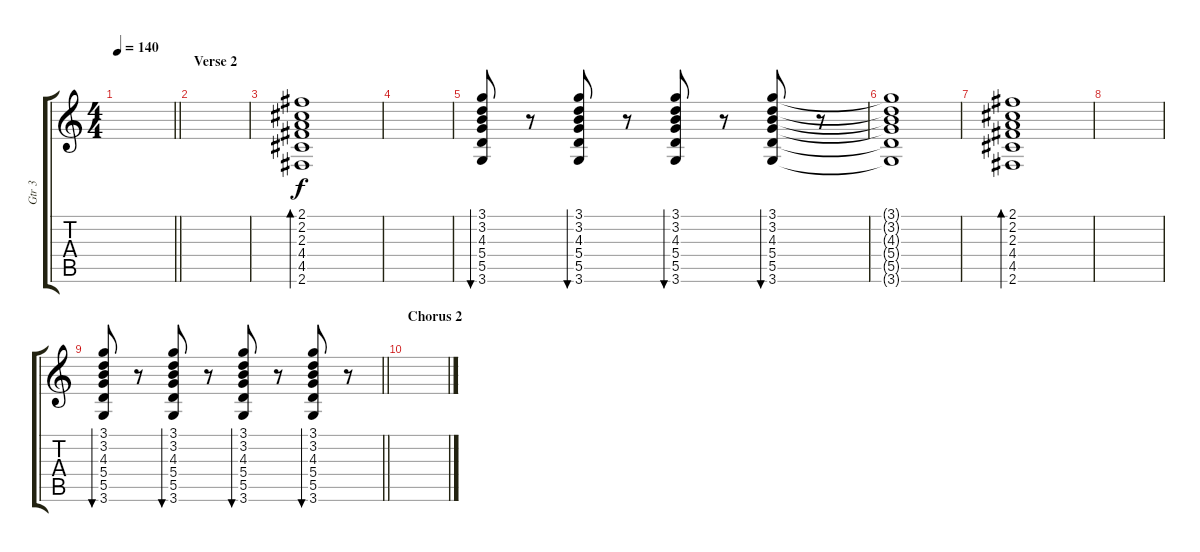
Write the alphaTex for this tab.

\track ("Gtr 3" "Gtr 3") {instrument electricguitarclean}
\staff {score tabs}
\tuning (E4 B3 G3 D3 A2 E2) {hide}
\ts (4 4)
\tempo 140
\clef g2
\barLineRight lightlight
\ks c
|
\section ("" "Verse 2")
|
(2.1 2.2 2.3 4.4 4.5 2.6).1{bd 240} |
|
(3.1 3.2 4.3 5.4 5.5 3.6).8{bu 60} r.8 (3.1 3.2 4.3 5.4 5.5 3.6).8{bu 60} r.8 (3.1 3.2 4.3 5.4 5.5 3.6).8{bu 60} r.8 (3.1 3.2 4.3 5.4 5.5 3.6).8{bu 60} r.8 |
(3.1{t} 3.2{t} 4.3{t} 5.4{t} 5.5{t} 3.6{t}).1 |
(2.1 2.2 2.3 4.4 4.5 2.6).1{bd 240} |
|
\barLineRight lightlight
(3.1 3.2 4.3 5.4 5.5 3.6).8{bu 60} r.8 (3.1 3.2 4.3 5.4 5.5 3.6).8{bu 60} r.8 (3.1 3.2 4.3 5.4 5.5 3.6).8{bu 60} r.8 (3.1 3.2 4.3 5.4 5.5 3.6).8{bu 60} r.8 |
\section ("" "Chorus 2")
